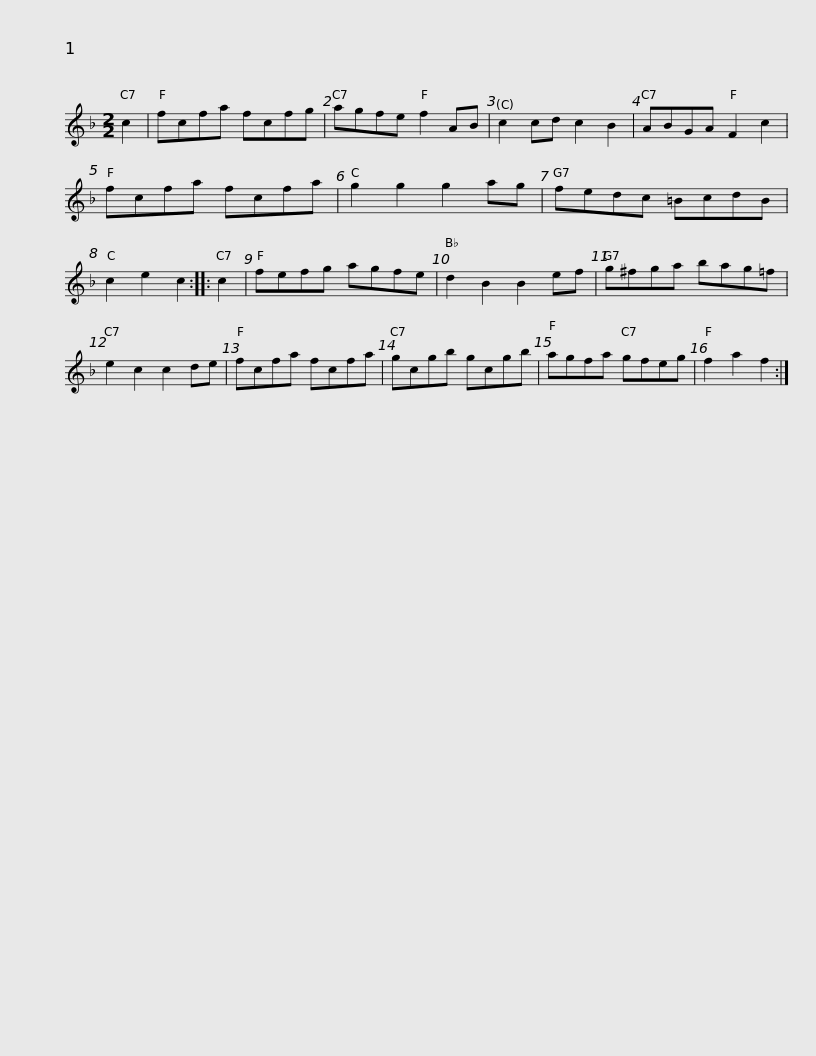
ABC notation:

X:1
L:1/8
M:2/2
I:linebreak $
K:F
V:1 treble
V:1
 c2 | fcfa fcfg | agfe f2 AB | c2 cd c2 B2 | ABGA F2 c2 | %5
 fcfa fcfa | g2 g2 g2 ag |$ fedc =BcdB | c2 e2 c2 :: c2 | %10
 fefg agfe | d2 B2 B2 ef | g^fga bag=f | e2 c2 c2 de |$ fcfa fcfa | %15
 gcgb gcgb | agfa gfeg | f2 a2 f2 :| %18
